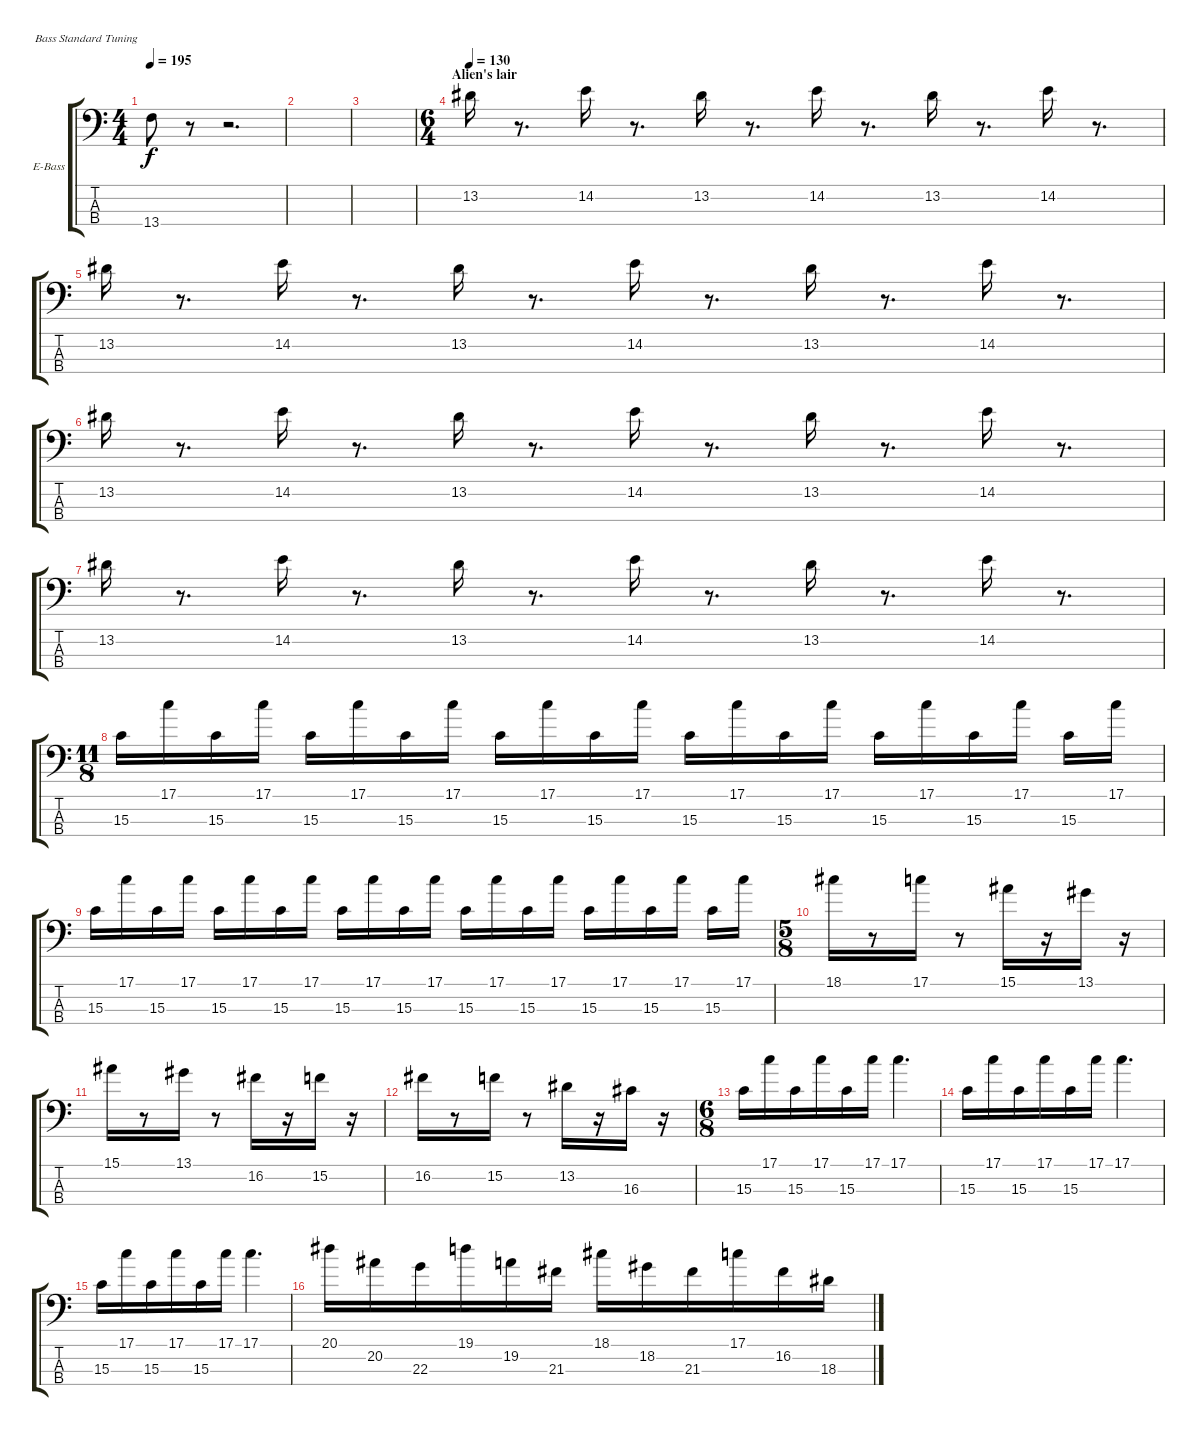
\defaultSystemsLayout 4
\bracketExtendMode groupsimilarinstruments
\firstSystemTrackNameOrientation horizontal
\otherSystemsTrackNameOrientation horizontal
\track ("Electric Bass" "E-Bass") {instrument electricbassfinger}
\staff {score tabs}
\tuning (G2 D2 A1 E1)
\ts (4 4)
\tempo 195
\clef f4
\ks c
13.4.8{dy f} r.8 r.2{d} |
|
|
\ts (6 4)
\section ("" "Alien's lair")
\tempo 130
13.2.16 r.8{d} 14.2.16 r.8{d} 13.2.16 r.8{d} 14.2.16 r.8{d} 13.2.16 r.8{d} 14.2.16 r.8{d} |
13.2.16 r.8{d} 14.2.16 r.8{d} 13.2.16 r.8{d} 14.2.16 r.8{d} 13.2.16 r.8{d} 14.2.16 r.8{d} |
13.2.16 r.8{d} 14.2.16 r.8{d} 13.2.16 r.8{d} 14.2.16 r.8{d} 13.2.16 r.8{d} 14.2.16 r.8{d} |
13.2.16 r.8{d} 14.2.16 r.8{d} 13.2.16 r.8{d} 14.2.16 r.8{d} 13.2.16 r.8{d} 14.2.16 r.8{d} |
\ts (11 8)
15.3.16 17.1.16 15.3.16 17.1.16 15.3.16 17.1.16 15.3.16 17.1.16 15.3.16 17.1.16 15.3.16 17.1.16 15.3.16 17.1.16 15.3.16 17.1.16 15.3.16 17.1.16 15.3.16 17.1.16 15.3.16 17.1.16 |
15.3.16 17.1.16 15.3.16 17.1.16 15.3.16 17.1.16 15.3.16 17.1.16 15.3.16 17.1.16 15.3.16 17.1.16 15.3.16 17.1.16 15.3.16 17.1.16 15.3.16 17.1.16 15.3.16 17.1.16 15.3.16 17.1.16 |
\ts (5 8)
18.1.16 r.8 17.1.16 r.8 15.1.16 r.16 13.1.16 r.16 |
15.1.16 r.8 13.1.16 r.8 16.2.16 r.16 15.2.16 r.16 |
16.2.16 r.8 15.2.16 r.8 13.2.16 r.16 16.3.16 r.16 |
\ts (6 8)
15.3.16 17.1.16 15.3.16 17.1.16 15.3.16 17.1.16 17.1.4{d} |
15.3.16 17.1.16 15.3.16 17.1.16 15.3.16 17.1.16 17.1.4{d} |
15.3.16 17.1.16 15.3.16 17.1.16 15.3.16 17.1.16 17.1.4{d} |
20.1.16 20.2.16 22.3.16 19.1.16 19.2.16 21.3.16 18.1.16 18.2.16 21.3.16 17.1.16 16.2.16 18.3.16
